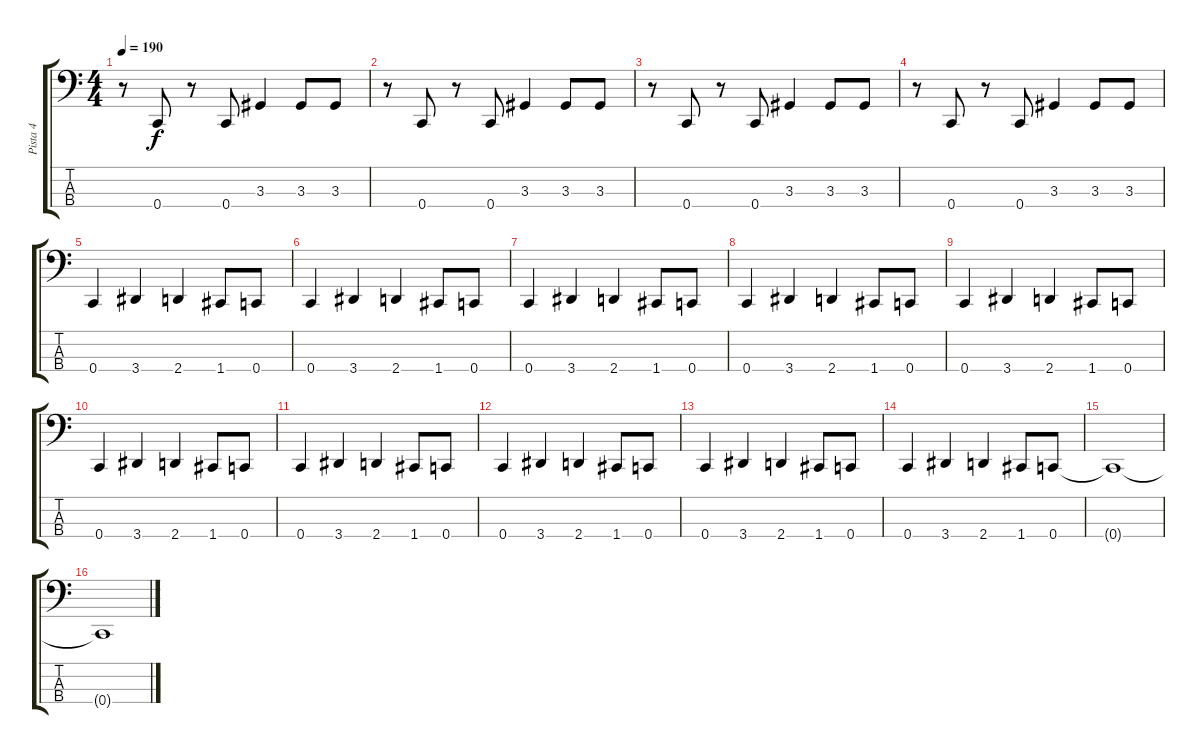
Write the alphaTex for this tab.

\track ("Pista 4" "Pista 4") {instrument electricbassfinger}
\staff {score tabs}
\tuning (Eb2 Bb1 F1 C1) {hide}
\ts (4 4)
\tempo 190
\clef f4
\ks c
r.8{dy f} 0.4.8 r.8 0.4.8 3.3.4 3.3.8 3.3.8 |
r.8 0.4.8 r.8 0.4.8 3.3.4 3.3.8 3.3.8 |
r.8 0.4.8 r.8 0.4.8 3.3.4 3.3.8 3.3.8 |
r.8 0.4.8 r.8 0.4.8 3.3.4 3.3.8 3.3.8 |
0.4.4 3.4.4 2.4.4 1.4.8 0.4.8 |
0.4.4 3.4.4 2.4.4 1.4.8 0.4.8 |
0.4.4 3.4.4 2.4.4 1.4.8 0.4.8 |
0.4.4 3.4.4 2.4.4 1.4.8 0.4.8 |
0.4.4 3.4.4 2.4.4 1.4.8 0.4.8 |
0.4.4 3.4.4 2.4.4 1.4.8 0.4.8 |
0.4.4 3.4.4 2.4.4 1.4.8 0.4.8 |
0.4.4 3.4.4 2.4.4 1.4.8 0.4.8 |
0.4.4 3.4.4 2.4.4 1.4.8 0.4.8 |
0.4.4 3.4.4 2.4.4 1.4.8 0.4.8 |
0.4{t}.1 |
0.4{t}.1
